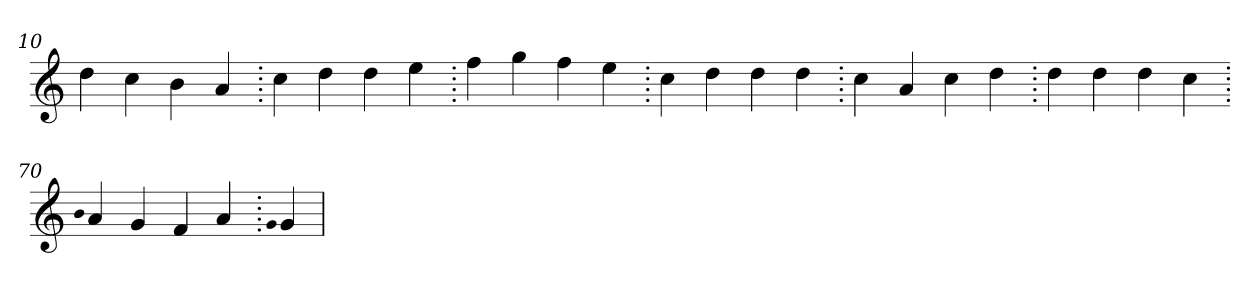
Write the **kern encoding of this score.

**kern
*part1
*staff1
*clefG2
=10.
4dd
4cc
4b
4a
=20.
4cc
4dd
4dd
4ee
=30.
4ff
4gg
4ff
4ee
=40.
4cc
4dd
4dd
4dd
=50.
4cc
4a
4cc
4dd
=60.
4dd
4dd
4dd
4cc
=70.
qqb
4a
4g
4f
4a
=80.
qqg
4g
=
*-
